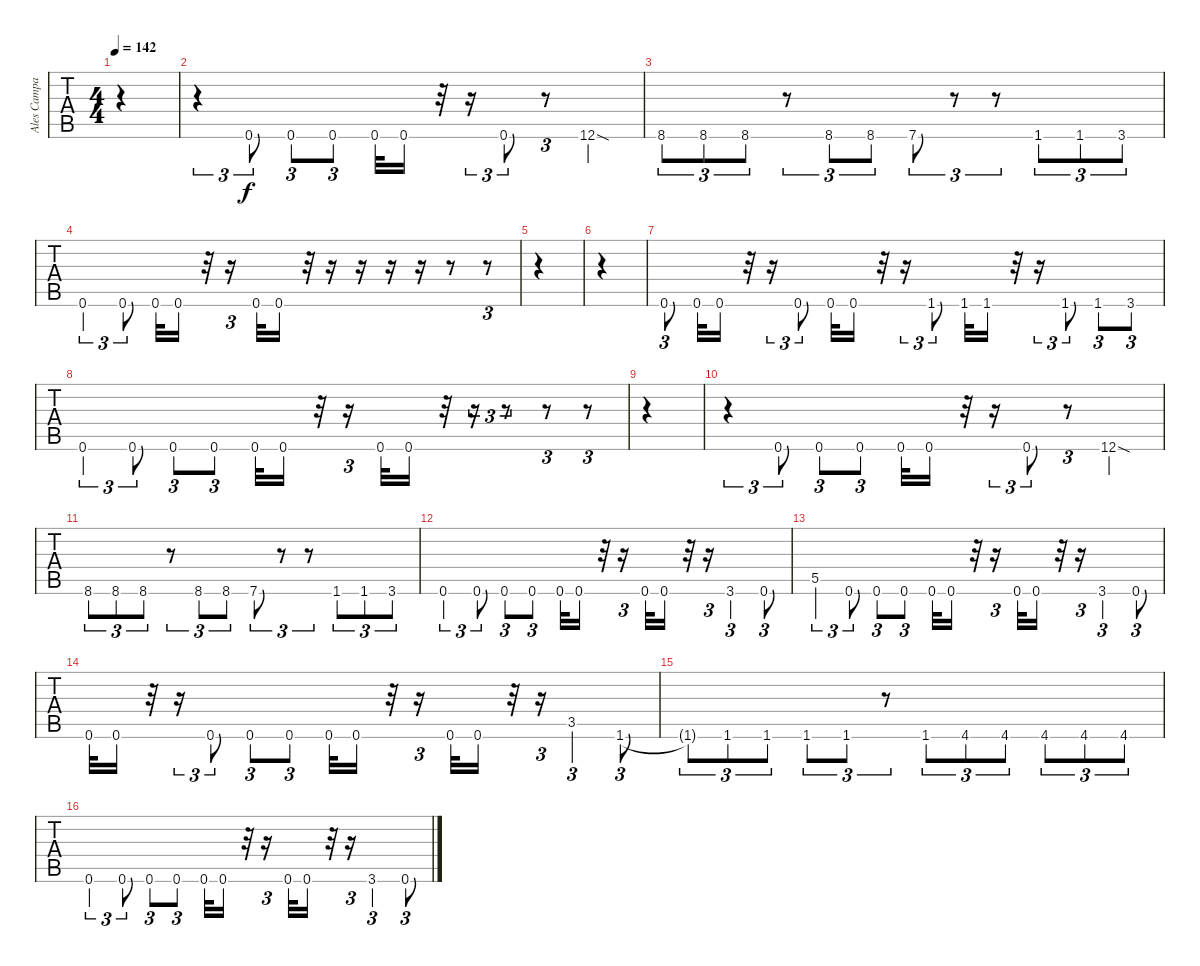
\track ("Ales Campanelli" "Ales Campa") {instrument electricbasspick}
\staff {tabs}
\tuning (C3 G2 Eb2 Bb1 F1 Bb0) {hide}
\ts (4 4)
\tempo 142
\clef f4
\ks c
|
r.4{tu (3 2)} 0.6.8{tu (3 2)} 0.6.8{tu (3 2)} 0.6.8{tu (3 2)} 0.6.32 0.6.16 r.32 r.16{tu (3 2)} 0.6.8{tu (3 2)} r.8{tu (3 2)} 12.6{sod}.4 |
8.6.8{tu (3 2)} 8.6.8{tu (3 2)} 8.6.8{tu (3 2)} r.8{tu (3 2)} 8.6.8{tu (3 2)} 8.6.8{tu (3 2)} 7.6.8{tu (3 2)} r.8{tu (3 2)} r.8{tu (3 2)} 1.6.8{tu (3 2)} 1.6.8{tu (3 2)} 3.6.8{tu (3 2)} |
0.6.4{tu (3 2)} 0.6.8{tu (3 2)} 0.6.32 0.6.16 r.32 r.16{tu (3 2)} 0.6.32 0.6.16 r.32 r.16 r.16 r.16 r.16 r.8 r.8{tu (3 2)} |
|
|
0.6.8{tu (3 2)} 0.6.32 0.6.16 r.32 r.16{tu (3 2)} 0.6.8{tu (3 2)} 0.6.32 0.6.16 r.32 r.16{tu (3 2)} 1.6.8{tu (3 2)} 1.6.32 1.6.16 r.32 r.16{tu (3 2)} 1.6.8{tu (3 2)} 1.6.8{tu (3 2)} 3.6.8{tu (3 2)} |
0.6.4{tu (3 2)} 0.6.8{tu (3 2)} 0.6.8{tu (3 2)} 0.6.8{tu (3 2)} 0.6.32 0.6.16 r.32 r.16{tu (3 2)} 0.6.32 0.6.16 r.32 r.16{tu (3 2)} r.8{tu (3 2)} r.8{tu (3 2)} r.8{tu (3 2)} |
|
r.4{tu (3 2)} 0.6.8{tu (3 2)} 0.6.8{tu (3 2)} 0.6.8{tu (3 2)} 0.6.32 0.6.16 r.32 r.16{tu (3 2)} 0.6.8{tu (3 2)} r.8{tu (3 2)} 12.6{sod}.4 |
8.6.8{tu (3 2)} 8.6.8{tu (3 2)} 8.6.8{tu (3 2)} r.8{tu (3 2)} 8.6.8{tu (3 2)} 8.6.8{tu (3 2)} 7.6.8{tu (3 2)} r.8{tu (3 2)} r.8{tu (3 2)} 1.6.8{tu (3 2)} 1.6.8{tu (3 2)} 3.6.8{tu (3 2)} |
0.6.4{tu (3 2)} 0.6.8{tu (3 2)} 0.6.8{tu (3 2)} 0.6.8{tu (3 2)} 0.6.32 0.6.16 r.32 r.16{tu (3 2)} 0.6.32 0.6.16 r.32 r.16{tu (3 2)} 3.6.4{tu (3 2)} 0.6.8{tu (3 2)} |
5.5.4{tu (3 2)} 0.6.8{tu (3 2)} 0.6.8{tu (3 2)} 0.6.8{tu (3 2)} 0.6.32 0.6.16 r.32 r.16{tu (3 2)} 0.6.32 0.6.16 r.32 r.16{tu (3 2)} 3.6.4{tu (3 2)} 0.6.8{tu (3 2)} |
0.6.32 0.6.16 r.32 r.16{tu (3 2)} 0.6.8{tu (3 2)} 0.6.8{tu (3 2)} 0.6.8{tu (3 2)} 0.6.32 0.6.16 r.32 r.16{tu (3 2)} 0.6.32 0.6.16 r.32 r.16{tu (3 2)} 3.5.4{tu (3 2)} 1.6.8{tu (3 2)} |
1.6{t}.8{tu (3 2)} 1.6.8{tu (3 2)} 1.6.8{tu (3 2)} 1.6.8{tu (3 2)} 1.6.8{tu (3 2)} r.8{tu (3 2)} 1.6.8{tu (3 2)} 4.6.8{tu (3 2)} 4.6.8{tu (3 2)} 4.6.8{tu (3 2)} 4.6.8{tu (3 2)} 4.6.8{tu (3 2)} |
0.6.4{tu (3 2)} 0.6.8{tu (3 2)} 0.6.8{tu (3 2)} 0.6.8{tu (3 2)} 0.6.32 0.6.16 r.32 r.16{tu (3 2)} 0.6.32 0.6.16 r.32 r.16{tu (3 2)} 3.6.4{tu (3 2)} 0.6.8{tu (3 2)}
